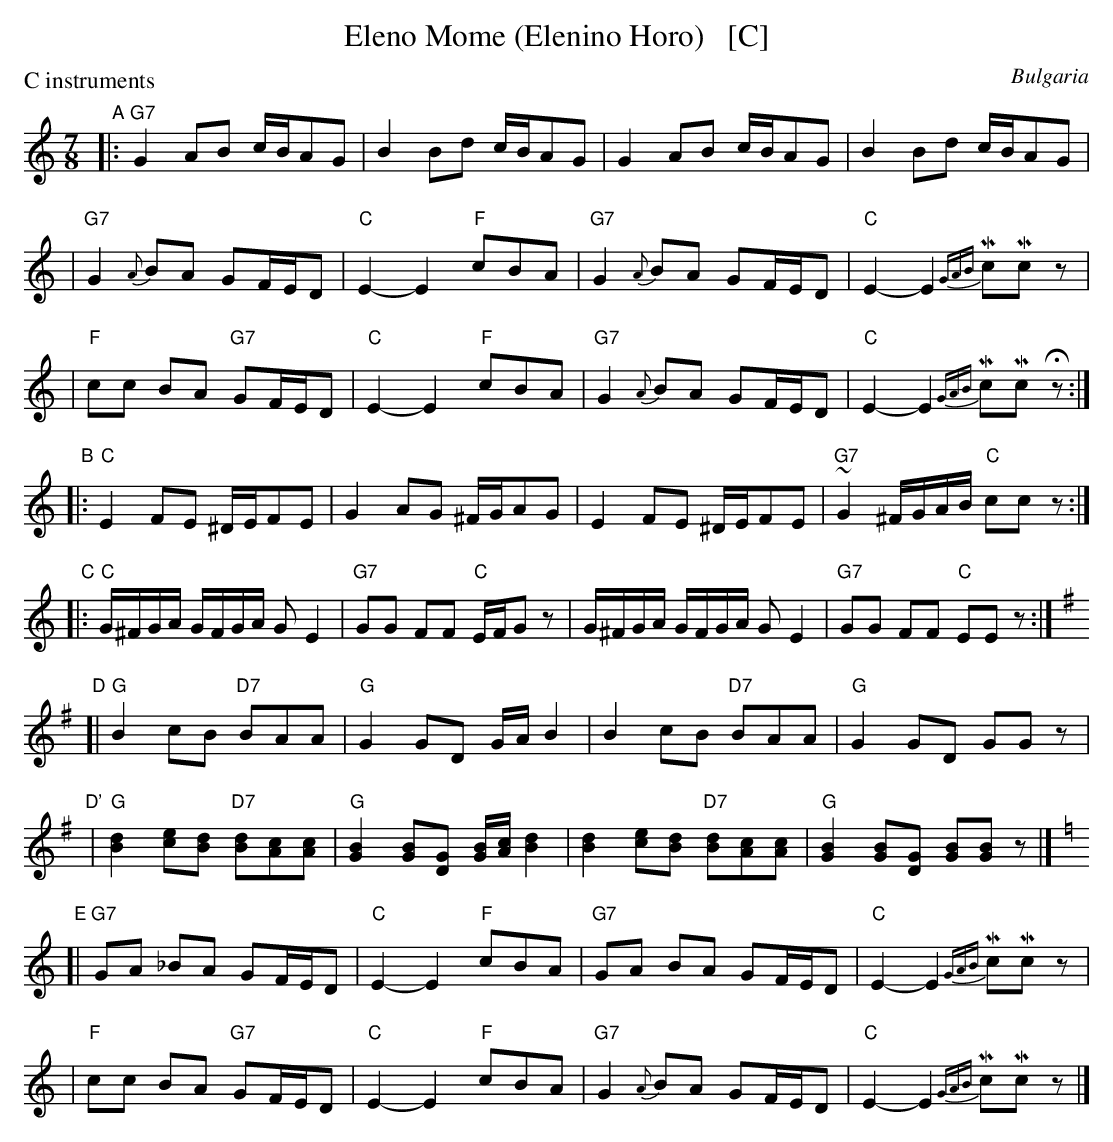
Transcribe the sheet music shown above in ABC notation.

X:1
T: Eleno Mome (Elenino Horo)   [C]
O: Bulgaria
M: 7/8
L: 1/8
P: C instruments
K: C
"A"\
|: "G7"G2 AB c/B/AG | B2 Bd c/B/AG | G2 AB c/B/AG | B2 Bd c/B/AG |
| "G7"G2 {A}BA GF/E/D | "C"E2- E2 "F"cBA | "G7"G2 {A}BA GF/E/D | "C"E2- E2 {GAB}McMcz |
| "F"cc BA "G7"GF/E/D | "C"E2- E2 "F"cBA | "G7"G2 {A}BA GF/E/D | "C"E2- E2 {GAB}McMcHz :|
"B"\
|: "C"E2 FE ^D/E/FE | G2 AG ^F/G/AG | E2 FE ^D/E/FE | "G7"~G2 ^F/G/A/B/ "C"ccz :|
"C"\
|: "C"G/^F/G/A/ G/F/G/A/ GE2 | "G7"GG FF "C"E/F/Gz | G/^F/G/A/ G/F/G/A/ GE2 | "G7"GG FF "C"EEz :|
K: G
"D"\
[| "G"B2 cB "D7"BAA | "G"G2 GD G/A/B2 | B2 cB "D7"BAA | "G"G2 GD GGz |
"D'"\
| "G"[B2d2] [ce][Bd] "D7"[Bd][Ac][Ac] | "G"[G2B2] [GB][DG] [G/B][A/c][B2d2] \
| [B2d2] [ce][Bd] "D7"[Bd][Ac][Ac] | "G"[G2B2] [GB][DG] [GB][GB]z |]
K: C
"E"\
[| "G7"GA _BA GF/E/D | "C"E2- E2 "F"cBA | "G7"GA BA GF/E/D | "C"E2- E2 {GAB}McMcz |
| "F"cc BA "G7"GF/E/D | "C"E2- E2 "F"cBA | "G7"G2 {A}BA GF/E/D | "C"E2- E2 {GAB}McMcz |]
